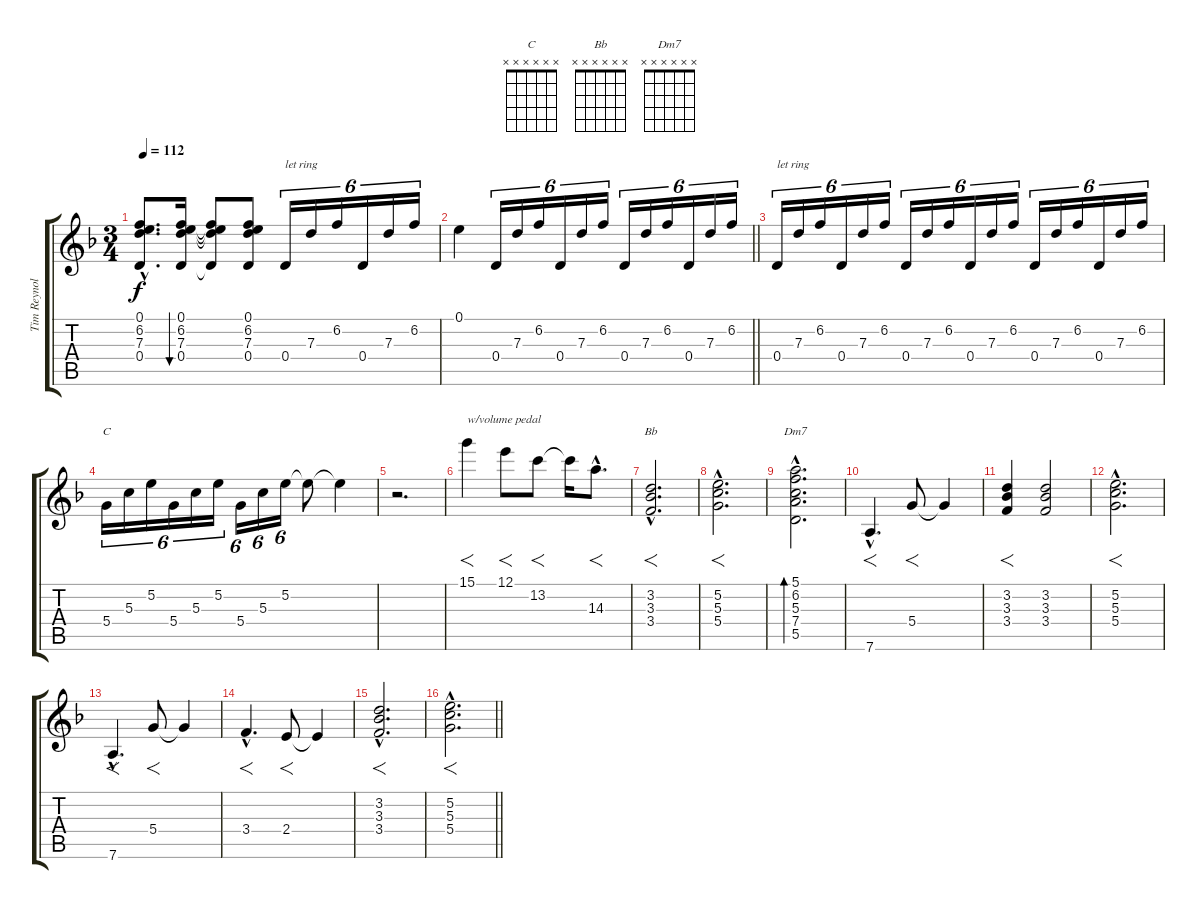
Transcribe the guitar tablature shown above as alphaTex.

\track ("Tim Reynolds" "Tim Reynol") {instrument acousticguitarsteel}
\staff {score tabs}
\tuning (E4 B3 G3 D3 A2 D2) {hide}
\chord ("C" x x x x x x)
\chord ("Bb" x x x x x x)
\chord ("Dm7" x x x x x x)
\ts (3 4)
\tempo 112
\clef g2
\ks dminor
(0.1{hac t} 6.2{hac t} 7.3{hac t} 0.4{hac t}).8{d dy f} (0.1 6.2 7.3 0.4).16{bu 120} (0.1{t} 6.2{t} 7.3{t} 0.4{t}).8 (0.1 6.2 7.3 0.4).8 0.4.16{tu (6 4) txt "let ring"} 7.3.16{tu (6 4)} 6.2.16{tu (6 4)} 0.4.16{tu (6 4)} 7.3.16{tu (6 4)} 6.2.16{tu (6 4)} |
\barLineRight lightlight
0.1.4 0.4.16{tu (6 4)} 7.3.16{tu (6 4)} 6.2.16{tu (6 4)} 0.4.16{tu (6 4)} 7.3.16{tu (6 4)} 6.2.16{tu (6 4)} 0.4.16{tu (6 4)} 7.3.16{tu (6 4)} 6.2.16{tu (6 4)} 0.4.16{tu (6 4)} 7.3.16{tu (6 4)} 6.2.16{tu (6 4)} |
0.4.16{tu (6 4) txt "let ring"} 7.3.16{tu (6 4)} 6.2.16{tu (6 4)} 0.4.16{tu (6 4)} 7.3.16{tu (6 4)} 6.2.16{tu (6 4)} 0.4.16{tu (6 4)} 7.3.16{tu (6 4)} 6.2.16{tu (6 4)} 0.4.16{tu (6 4)} 7.3.16{tu (6 4)} 6.2.16{tu (6 4)} 0.4.16{tu (6 4)} 7.3.16{tu (6 4)} 6.2.16{tu (6 4)} 0.4.16{tu (6 4)} 7.3.16{tu (6 4)} 6.2.16{tu (6 4)} |
5.4.16{tu (6 4) ch "C"} 5.3.16{tu (6 4)} 5.2.16{tu (6 4)} 5.4.16{tu (6 4)} 5.3.16{tu (6 4)} 5.2.16{tu (6 4)} 5.4.16{tu (6 4)} 5.3.16{tu (6 4)} 5.2.16{tu (6 4)} 5.2{t}.8 5.2{t}.4 |
r.2{d} |
15.1.4{f txt "w/volume pedal"} 12.1.8{f} 13.2.8{f} 13.2{t}.16 14.3{hac}.8{f d} |
(3.2{hac} 3.3{hac} 3.4{hac}).2{f d ch "Bb"} |
(5.2{hac} 5.3{hac} 5.4{hac}).2{f d} |
(5.1{hac} 6.2{hac} 5.3{hac} 7.4{hac} 5.5{hac}).2{d bd 120 ch "Dm7"} |
7.6{hac}.4{f d} 5.4.8{f} 5.4{t}.4 |
(3.2 3.3 3.4).4{f} (3.2 3.3 3.4).2 |
(5.2{hac} 5.3{hac} 5.4{hac}).2{f d} |
7.6{hac}.4{f d} 5.4.8{f} 5.4{t}.4 |
3.4{hac}.4{f d} 2.4.8{f} 2.4{t}.4 |
(3.2{hac} 3.3{hac} 3.4{hac}).2{f d} |
\barLineRight lightlight
(5.2{hac} 5.3{hac} 5.4{hac}).2{f d}
